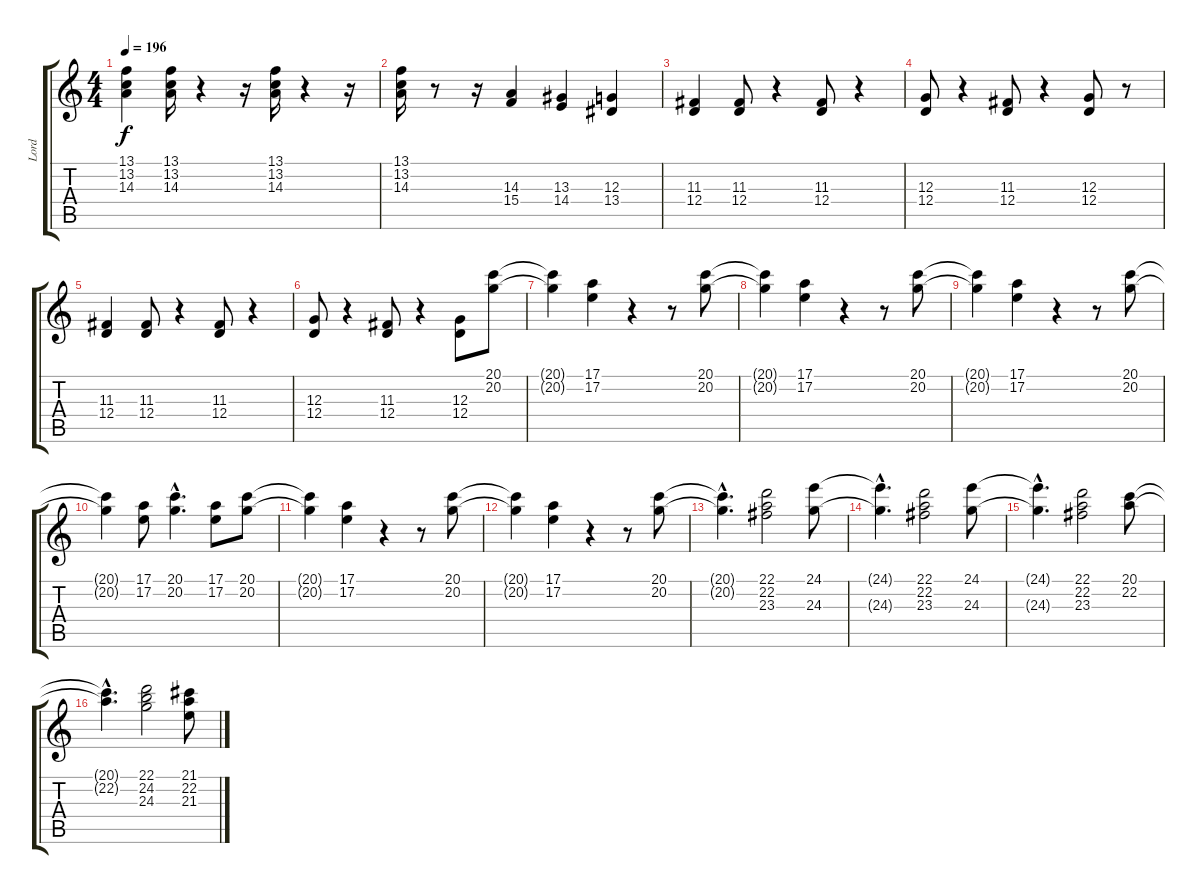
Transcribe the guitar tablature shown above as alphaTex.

\track ("Lord" "Lord") {instrument rockorgan}
\staff {score tabs}
\tuning (E4 B3 G3 D3 A2 E2) {hide}
\ts (4 4)
\tempo 196
\clef g2
\ks c
(13.1 13.2 14.3).4{dy f} (13.1 13.2 14.3).16 r.4 r.16 (13.1 13.2 14.3).16 r.4 r.16 |
(13.1 13.2 14.3).16 r.8 r.16 (14.3 15.4).4 (13.3 14.4).4 (12.3 13.4).4 |
(11.3 12.4).4 (11.3 12.4).8 r.4 (11.3 12.4).8 r.4 |
(12.3 12.4).8 r.4 (11.3 12.4).8 r.4 (12.3 12.4).8 r.8 |
(11.3 12.4).4 (11.3 12.4).8 r.4 (11.3 12.4).8 r.4 |
(12.3 12.4).8 r.4 (11.3 12.4).8 r.4 (12.3 12.4).8 (20.1 20.2).8 |
(20.1{t} 20.2{t}).4 (17.1 17.2).4 r.4 r.8 (20.1 20.2).8 |
(20.1{t} 20.2{t}).4 (17.1 17.2).4 r.4 r.8 (20.1 20.2).8 |
(20.1{t} 20.2{t}).4 (17.1 17.2).4 r.4 r.8 (20.1 20.2).8 |
(20.1{t} 20.2{t}).4 (17.1 17.2).8 (20.1{hac} 20.2{hac}).4{d} (17.1 17.2).8 (20.1 20.2).8 |
(20.1{t} 20.2{t}).4 (17.1 17.2).4 r.4 r.8 (20.1 20.2).8 |
(20.1{t} 20.2{t}).4 (17.1 17.2).4 r.4 r.8 (20.1 20.2).8 |
(20.1{hac t} 20.2{hac t}).4{d} (22.1 22.2 23.3).2 (24.1 24.3).8 |
(24.1{hac t} 24.3{hac t}).4{d} (22.1 22.2 23.3).2 (24.1 24.3).8 |
(24.1{hac t} 24.3{hac t}).4{d} (22.1 22.2 23.3).2 (20.1 22.2).8 |
(20.1{hac t} 22.2{hac t}).4{d} (22.1 24.2 24.3).2 (21.1 22.2 21.3).8
